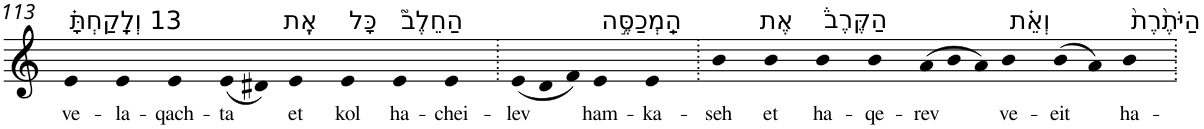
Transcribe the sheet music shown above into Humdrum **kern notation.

**kern	**text
*part1	*part1
*staff1	*staff1
*I"Piano	*
*I'Pno	*
!!LO:PB:g=z
*clefG2	*
*k[]	*
=113	=113
!LO:TX:a:t=13 וְלָֽקַחְתָּ֗	!
!	!LO:LY:b
4e	ve-
!	!LO:LY:b
4e	-la-
!	!LO:LY:b
4e	-qach-
!	!LO:LY:b
(8e	-ta
8d#X)	.
!LO:TX:a:t=אֶֽת	!
!	!LO:LY:b
4e	et
!LO:TX:a:t=כָּל	!
!	!LO:LY:b
4e	kol
!LO:TX:a:t=הַחֵלֶב֮	!
!	!LO:LY:b
4e	ha-
!	!LO:LY:b
4e	-chei-
=114.	=114.
!	!LO:LY:b
(12e	-lev
12d	.
12f)	.
!LO:TX:a:t=הַֽמְכַסֶּ֣ה	!
!	!LO:LY:b
4e	ham-
!	!LO:LY:b
4e	-ka-
=115.	=115.
!	!LO:LY:b
4b	-seh
!LO:TX:a:t=אֶת	!
!	!LO:LY:b
4b	et
!LO:TX:a:t=הַקֶּרֶב֒	!
!	!LO:LY:b
4b	ha-
!	!LO:LY:b
4b	-qe-
!	!LO:LY:b
(12a	-rev
12b	.
12a)	.
!LO:TX:a:t=וְאֵ֗ת	!
!	!LO:LY:b
4b	ve-
!	!LO:LY:b
(8b	-eit
8a)	.
!LO:TX:a:t=הַיֹּתֶ֙רֶת֙	!
!	!LO:LY:b
4b	ha-
=.	=.
*-	*-
